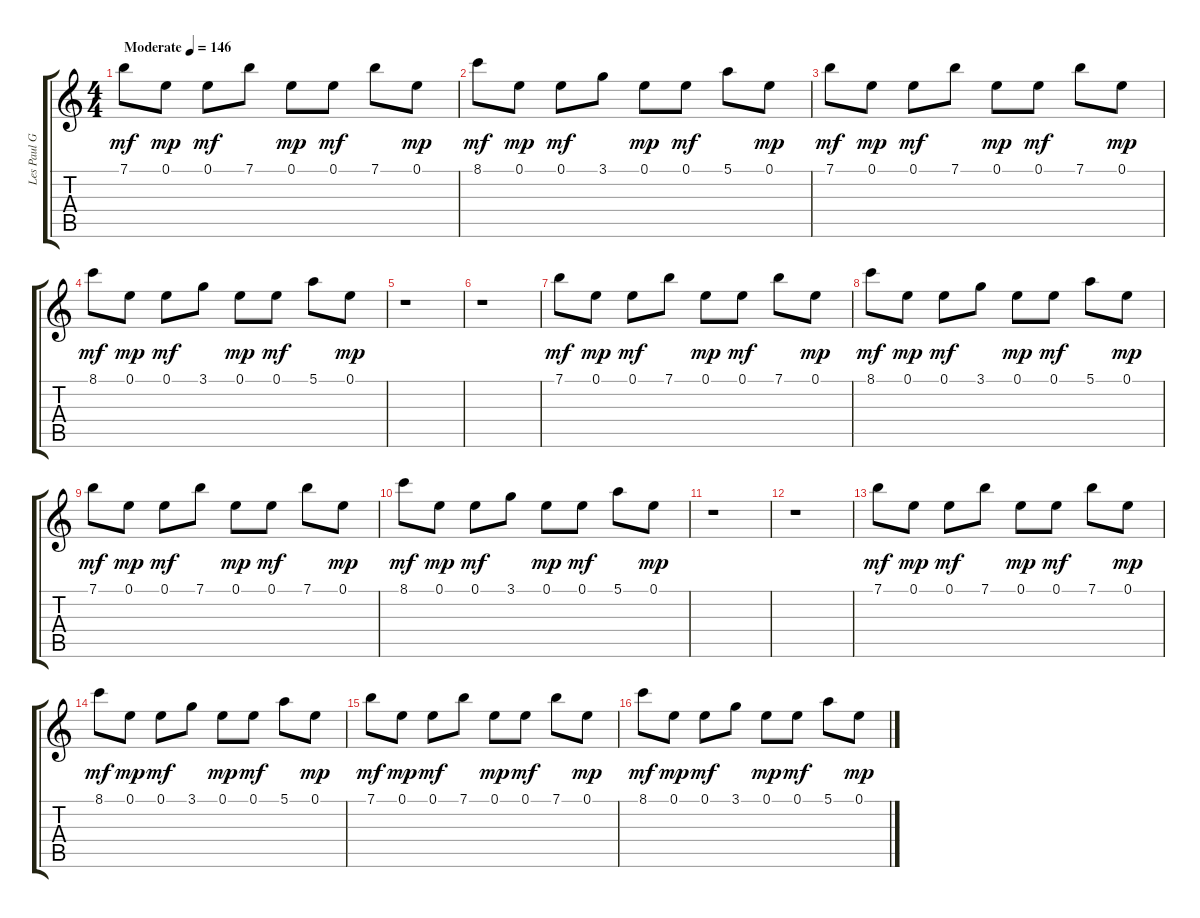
\track ("Les Paul Guitar Arp." "Les Paul G") {instrument distortionguitar}
\staff {score tabs}
\tuning (E4 B3 G3 D3 A2 E2) {hide}
\ts (4 4)
\tempo (146 "Moderate")
\clef g2
\ks c
7.1.8{dy mf instrument distortionguitar} 0.1.8{dy mp} 0.1.8{dy mf} 7.1.8 0.1.8{dy mp} 0.1.8{dy mf} 7.1.8 0.1.8{dy mp} |
8.1.8{dy mf} 0.1.8{dy mp} 0.1.8{dy mf} 3.1.8 0.1.8{dy mp} 0.1.8{dy mf} 5.1.8 0.1.8{dy mp} |
7.1.8{dy mf} 0.1.8{dy mp} 0.1.8{dy mf} 7.1.8 0.1.8{dy mp} 0.1.8{dy mf} 7.1.8 0.1.8{dy mp} |
8.1.8{dy mf} 0.1.8{dy mp} 0.1.8{dy mf} 3.1.8 0.1.8{dy mp} 0.1.8{dy mf} 5.1.8 0.1.8{dy mp} |
r.1 |
r.1 |
7.1.8{dy mf} 0.1.8{dy mp} 0.1.8{dy mf} 7.1.8 0.1.8{dy mp} 0.1.8{dy mf} 7.1.8 0.1.8{dy mp} |
8.1.8{dy mf} 0.1.8{dy mp} 0.1.8{dy mf} 3.1.8 0.1.8{dy mp} 0.1.8{dy mf} 5.1.8 0.1.8{dy mp} |
7.1.8{dy mf} 0.1.8{dy mp} 0.1.8{dy mf} 7.1.8 0.1.8{dy mp} 0.1.8{dy mf} 7.1.8 0.1.8{dy mp} |
8.1.8{dy mf} 0.1.8{dy mp} 0.1.8{dy mf} 3.1.8 0.1.8{dy mp} 0.1.8{dy mf} 5.1.8 0.1.8{dy mp} |
r.1 |
r.1 |
7.1.8{dy mf} 0.1.8{dy mp} 0.1.8{dy mf} 7.1.8 0.1.8{dy mp} 0.1.8{dy mf} 7.1.8 0.1.8{dy mp} |
8.1.8{dy mf} 0.1.8{dy mp} 0.1.8{dy mf} 3.1.8 0.1.8{dy mp} 0.1.8{dy mf} 5.1.8 0.1.8{dy mp} |
7.1.8{dy mf} 0.1.8{dy mp} 0.1.8{dy mf} 7.1.8 0.1.8{dy mp} 0.1.8{dy mf} 7.1.8 0.1.8{dy mp} |
8.1.8{dy mf} 0.1.8{dy mp} 0.1.8{dy mf} 3.1.8 0.1.8{dy mp} 0.1.8{dy mf} 5.1.8 0.1.8{dy mp}
